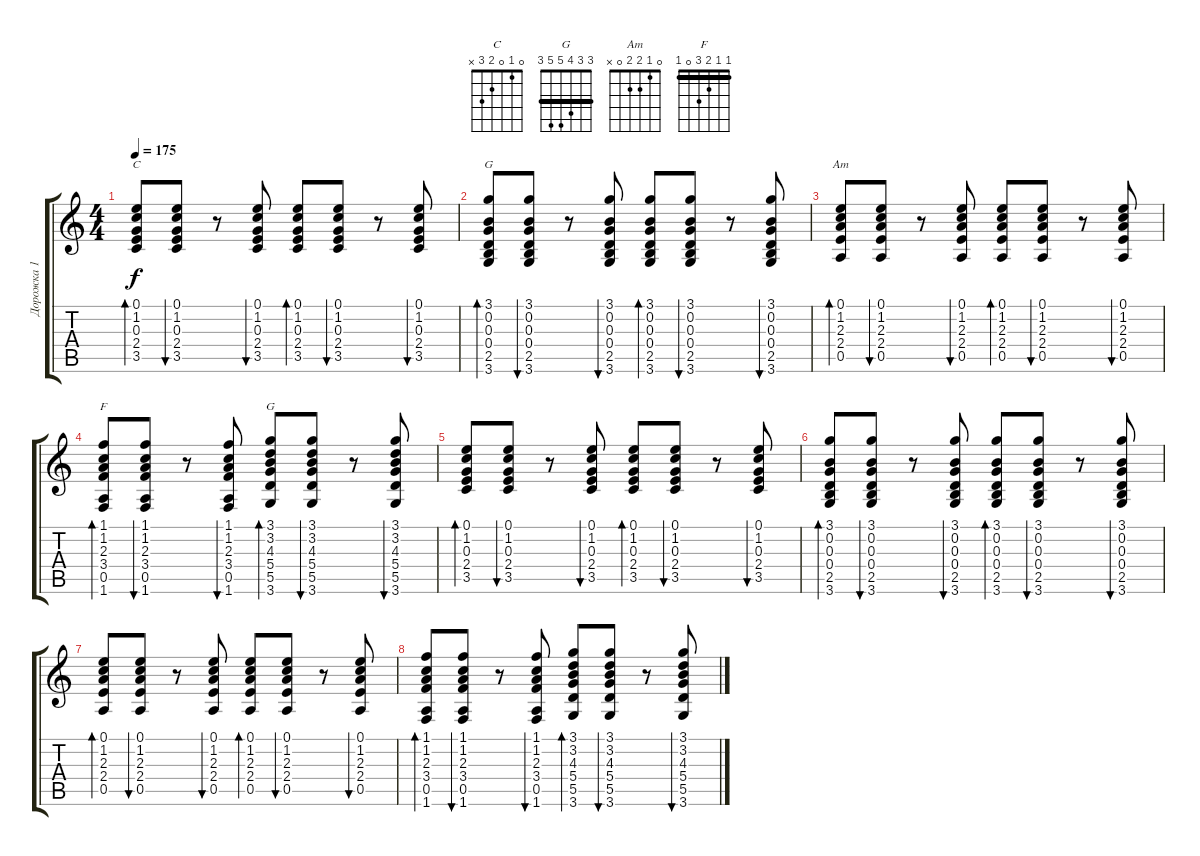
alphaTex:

\track ("Дорожка 1" "Дорожка 1") {instrument acousticguitarsteel}
\staff {score tabs}
\tuning (E4 B3 G3 D3 A2 E2) {hide}
\chord ("C" 0 1 0 2 3 x)
\chord ("G" 3 0 0 0 2 3)
\chord ("Am" 0 1 2 2 0 x)
\chord ("F" 1 1 2 3 0 1) {barre 1}
\chord ("G" 3 3 4 5 5 3) {barre 3}
\ts (4 4)
\tempo 175
\clef g2
\ks c
(0.1 1.2 0.3 2.4 3.5).8{bd 60 ch "C" dy f} (0.1 1.2 0.3 2.4 3.5).8{bu 60} r.8 (0.1 1.2 0.3 2.4 3.5).8{bu 60} (0.1 1.2 0.3 2.4 3.5).8{bd 60} (0.1 1.2 0.3 2.4 3.5).8{bu 60} r.8 (0.1 1.2 0.3 2.4 3.5).8{bu 60} |
(3.1 0.2 0.3 0.4 2.5 3.6).8{bd 60 ch "G"} (3.1 0.2 0.3 0.4 2.5 3.6).8{bu 60} r.8 (3.1 0.2 0.3 0.4 2.5 3.6).8{bu 60} (3.1 0.2 0.3 0.4 2.5 3.6).8{bd 60} (3.1 0.2 0.3 0.4 2.5 3.6).8{bu 60} r.8 (3.1 0.2 0.3 0.4 2.5 3.6).8{bu 60} |
(0.1 1.2 2.3 2.4 0.5).8{bd 60 ch "Am"} (0.1 1.2 2.3 2.4 0.5).8{bu 60} r.8 (0.1 1.2 2.3 2.4 0.5).8{bu 60} (0.1 1.2 2.3 2.4 0.5).8{bd 60} (0.1 1.2 2.3 2.4 0.5).8{bu 60} r.8 (0.1 1.2 2.3 2.4 0.5).8{bu 60} |
(1.1 1.2 2.3 3.4 0.5 1.6).8{bd 60 ch "F"} (1.1 1.2 2.3 3.4 0.5 1.6).8{bu 60} r.8 (1.1 1.2 2.3 3.4 0.5 1.6).8{bu 60} (3.1 3.2 4.3 5.4 5.5 3.6).8{bd 60 ch "G"} (3.1 3.2 4.3 5.4 5.5 3.6).8{bu 60} r.8 (3.1 3.2 4.3 5.4 5.5 3.6).8{bu 60} |
(0.1 1.2 0.3 2.4 3.5).8{bd 60} (0.1 1.2 0.3 2.4 3.5).8{bu 60} r.8 (0.1 1.2 0.3 2.4 3.5).8{bu 60} (0.1 1.2 0.3 2.4 3.5).8{bd 60} (0.1 1.2 0.3 2.4 3.5).8{bu 60} r.8 (0.1 1.2 0.3 2.4 3.5).8{bu 60} |
(3.1 0.2 0.3 0.4 2.5 3.6).8{bd 60} (3.1 0.2 0.3 0.4 2.5 3.6).8{bu 60} r.8 (3.1 0.2 0.3 0.4 2.5 3.6).8{bu 60} (3.1 0.2 0.3 0.4 2.5 3.6).8{bd 60} (3.1 0.2 0.3 0.4 2.5 3.6).8{bu 60} r.8 (3.1 0.2 0.3 0.4 2.5 3.6).8{bu 60} |
(0.1 1.2 2.3 2.4 0.5).8{bd 60} (0.1 1.2 2.3 2.4 0.5).8{bu 60} r.8 (0.1 1.2 2.3 2.4 0.5).8{bu 60} (0.1 1.2 2.3 2.4 0.5).8{bd 60} (0.1 1.2 2.3 2.4 0.5).8{bu 60} r.8 (0.1 1.2 2.3 2.4 0.5).8{bu 60} |
(1.1 1.2 2.3 3.4 0.5 1.6).8{bd 60} (1.1 1.2 2.3 3.4 0.5 1.6).8{bu 60} r.8 (1.1 1.2 2.3 3.4 0.5 1.6).8{bu 60} (3.1 3.2 4.3 5.4 5.5 3.6).8{bd 60} (3.1 3.2 4.3 5.4 5.5 3.6).8{bu 60} r.8 (3.1 3.2 4.3 5.4 5.5 3.6).8{bu 60}
